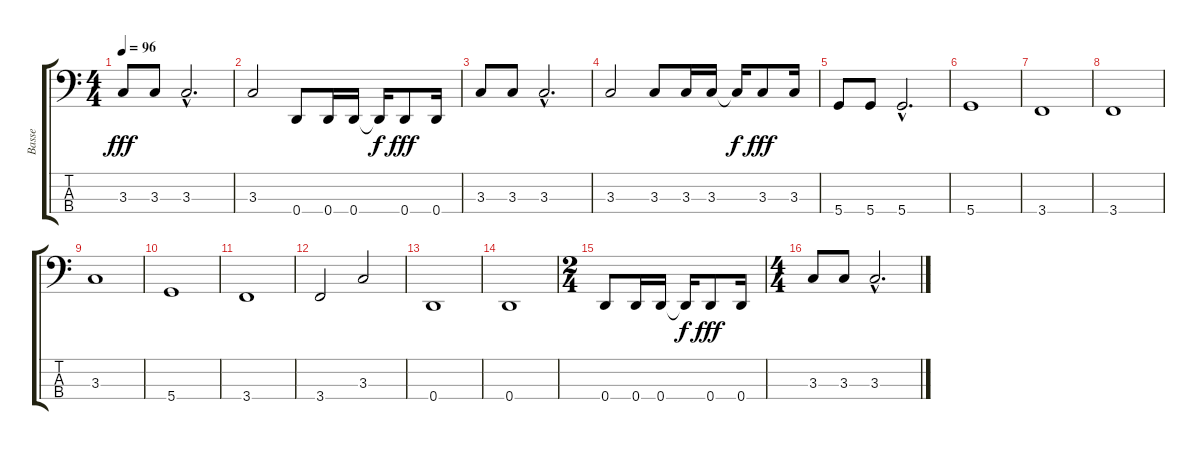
\track ("Basse" "Basse") {instrument electricbassfinger}
\staff {score tabs}
\tuning (G2 D2 A1 D1) {hide}
\ts (4 4)
\tempo 96
\clef f4
\ks c
3.3.8{dy fff} 3.3.8 3.3{hac}.2{d} |
3.3.2 0.4.8 0.4.16 0.4.16 0.4{t}.16{dy f} 0.4.8{dy fff} 0.4.16 |
3.3.8 3.3.8 3.3{hac}.2{d} |
3.3.2 3.3.8 3.3.16 3.3.16 3.3{t}.16{dy f} 3.3.8{dy fff} 3.3.16 |
5.4.8 5.4.8 5.4{hac}.2{d} |
5.4.1 |
3.4.1 |
3.4.1 |
3.3.1 |
5.4.1 |
3.4.1 |
3.4.2 3.3.2 |
0.4.1 |
0.4.1 |
\ts (2 4)
0.4.8 0.4.16 0.4.16 0.4{t}.16{dy f} 0.4.8{dy fff} 0.4.16 |
\ts (4 4)
3.3.8 3.3.8 3.3{hac}.2{d}
